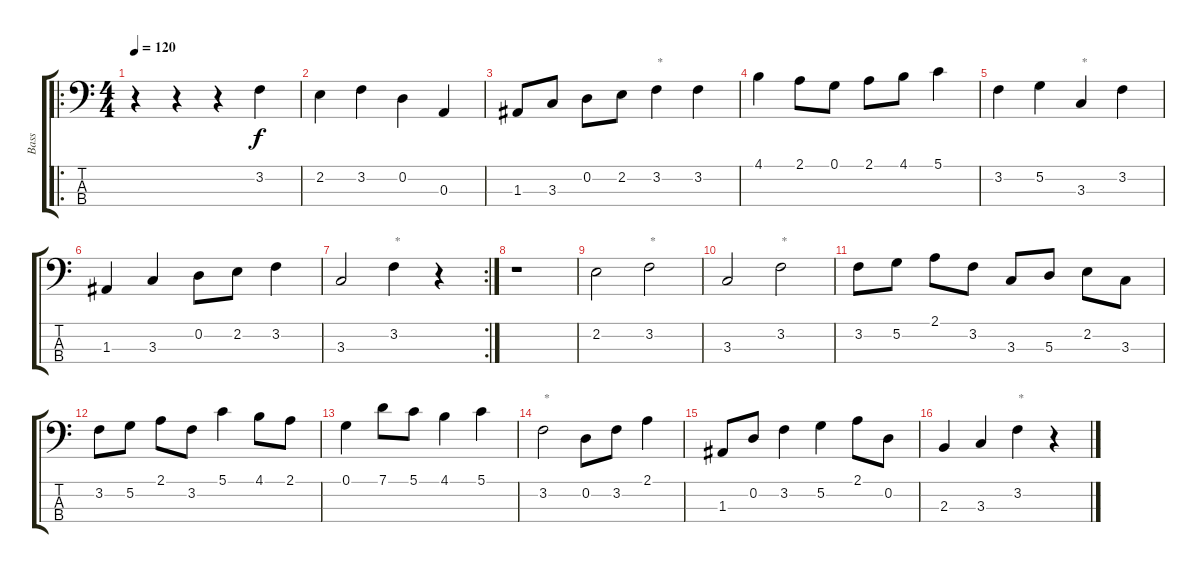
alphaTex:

\track ("Bass" "Bass") {instrument electricbasspick}
\staff {score tabs}
\tuning (G2 D2 A1 E1) {hide}
\ro
\ts (4 4)
\tempo 120
\clef f4
\ks c
r.4{dy f instrument electricbasspick} r.4 r.4 3.2.4 |
2.2.4 3.2.4 0.2.4 0.3.4 |
1.3.8 3.3.8 0.2.8 2.2.8 3.2.4{txt "*"} 3.2.4 |
4.1.4 2.1.8 0.1.8 2.1.8 4.1.8 5.1.4 |
3.2.4 5.2.4 3.3.4{txt "*"} 3.2.4 |
1.3.4 3.3.4 0.2.8 2.2.8 3.2.4 |
\rc 2
3.3.2 3.2.4{txt "*"} r.4 |
r.1 |
2.2.2 3.2.2{txt "*"} |
3.3.2 3.2.2{txt "*"} |
3.2.8 5.2.8 2.1.8 3.2.8 3.3.8 5.3.8 2.2.8 3.3.8 |
3.2.8 5.2.8 2.1.8 3.2.8 5.1.4 4.1.8 2.1.8 |
0.1.4 7.1.8 5.1.8 4.1.4 5.1.4 |
3.2.2{txt "*"} 0.2.8 3.2.8 2.1.4 |
1.3.8 0.2.8 3.2.4 5.2.4 2.1.8 0.2.8 |
2.3.4 3.3.4 3.2.4{txt "*"} r.4
